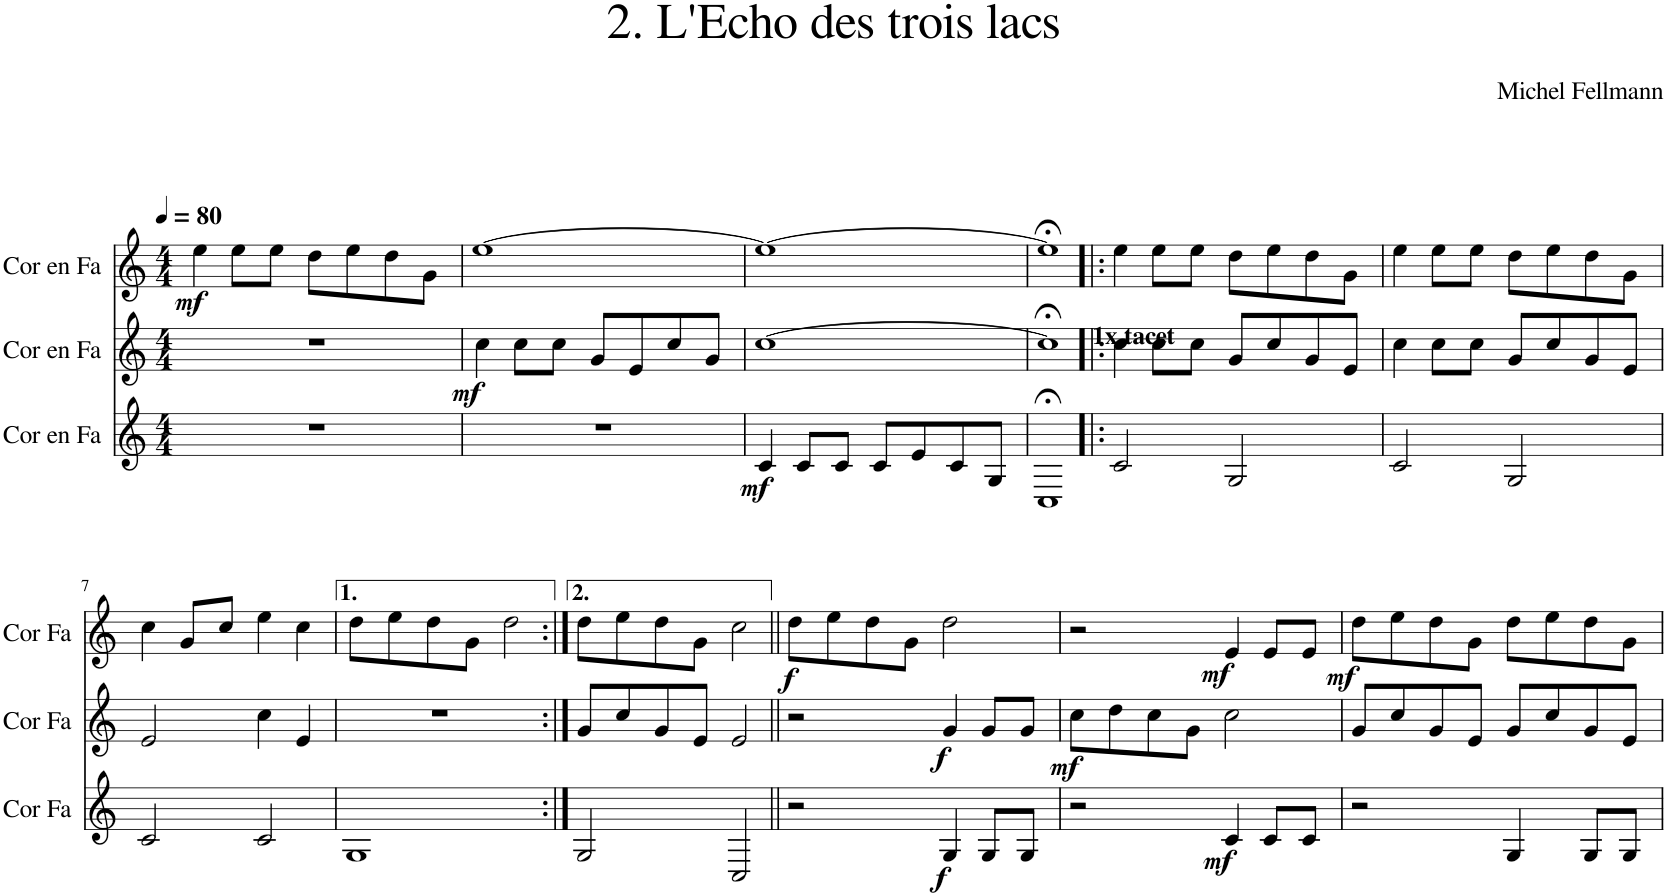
**kern	**dynam	**kern	**dynam	**kern	**dynam
*part3	*part3	*part2	*part2	*part1	*part1
*staff3	*staff3	*staff2	*staff2	*staff1	*staff1
*I"Cor en Fa	*	*I"Cor en Fa	*	*I"Cor en Fa	*
*I'Cor Fa	*	*I'Cor Fa	*	*I'Cor Fa	*
*clefG2	*	*clefG2	*	*clefG2	*
*Trd4c7	*	*Trd4c7	*	*Trd4c7	*
*k[]	*	*k[]	*	*k[]	*
*M4/4	*	*M4/4	*	*M4/4	*
*MM80	*	*MM80	*	*MM80	*
=1	=1	=1	=1	=1	=1
!	!	!	!	!	!LO:DY:b
1r	.	1r	.	4ee\	mf
.	.	.	.	8ee\L	.
.	.	.	.	8ee\J	.
.	.	.	.	8dd\L	.
.	.	.	.	8ee\	.
.	.	.	.	8dd\	.
.	.	.	.	8g\J	.
=2	=2	=2	=2	=2	=2
!	!	!	!LO:DY:b	!	!
1r	.	4cc\	mf	[1ee	.
.	.	8cc\L	.	.	.
.	.	8cc\J	.	.	.
.	.	8g/L	.	.	.
.	.	8e/	.	.	.
.	.	8cc/	.	.	.
.	.	8g/J	.	.	.
=3	=3	=3	=3	=3	=3
!	!LO:DY:b	!	!	!	!
4c/	mf	[1cc	.	1ee_	.
8c/L	.	.	.	.	.
8c/J	.	.	.	.	.
8c/L	.	.	.	.	.
8e/	.	.	.	.	.
8c/	.	.	.	.	.
8G/J	.	.	.	.	.
=4	=4	=4	=4	=4	=4
!	!	!LO:TX:a:B:t=1x tacet	!	!	!
1C;<	.	1cc;<]	.	1ee;<]	.
=5!|:	=5!|:	=5!|:	=5!|:	=5!|:	=5!|:
2c/	.	4cc\	.	4ee\	.
.	.	8cc\L	.	8ee\L	.
.	.	8cc\J	.	8ee\J	.
2G/	.	8g/L	.	8dd\L	.
.	.	8cc/	.	8ee\	.
.	.	8g/	.	8dd\	.
.	.	8e/J	.	8g\J	.
=6	=6	=6	=6	=6	=6
2c/	.	4cc\	.	4ee\	.
.	.	8cc\L	.	8ee\L	.
.	.	8cc\J	.	8ee\J	.
2G/	.	8g/L	.	8dd\L	.
.	.	8cc/	.	8ee\	.
.	.	8g/	.	8dd\	.
.	.	8e/J	.	8g\J	.
!!LO:LB:g=z
=7	=7	=7	=7	=7	=7
2c/	.	2e/	.	4cc\	.
.	.	.	.	8g/L	.
.	.	.	.	8cc/J	.
2c/	.	4cc\	.	4ee\	.
.	.	4e/	.	4cc\	.
=8	=8	=8	=8	=8	=8
1G	.	1r	.	8dd\L	.
.	.	.	.	8ee\	.
.	.	.	.	8dd\	.
.	.	.	.	8g\J	.
.	.	.	.	2dd\	.
=9:|!	=9:|!	=9:|!	=9:|!	=9:|!	=9:|!
2G/	.	8g/L	.	8dd\L	.
.	.	8cc/	.	8ee\	.
.	.	8g/	.	8dd\	.
.	.	8e/J	.	8g\J	.
2C/	.	2e/	.	2cc\	.
=10||	=10||	=10||	=10||	=10||	=10||
!	!	!	!	!	!LO:DY:b
2r	.	2r	.	8dd\L	f
.	.	.	.	8ee\	.
.	.	.	.	8dd\	.
.	.	.	.	8g\J	.
!	!LO:DY:b	!	!LO:DY:b	!	!
4G/	f	4g/	f	2dd\	.
8G/L	.	8g/L	.	.	.
8G/J	.	8g/J	.	.	.
=11	=11	=11	=11	=11	=11
!	!	!	!LO:DY:b	!	!
2r	.	8cc\L	mf	2r	.
.	.	8dd\	.	.	.
.	.	8cc\	.	.	.
.	.	8g\J	.	.	.
!	!LO:DY:b	!	!	!	!LO:DY:b
4c/	mf	2cc\	.	4e/	mf
8c/L	.	.	.	8e/L	.
8c/J	.	.	.	8e/J	.
=12	=12	=12	=12	=12	=12
!	!	!	!	!	!LO:DY:b
2r	.	8g/L	.	8dd\L	mf
.	.	8cc/	.	8ee\	.
.	.	8g/	.	8dd\	.
.	.	8e/J	.	8g\J	.
4G/	.	8g/L	.	8dd\L	.
.	.	8cc/	.	8ee\	.
8G/L	.	8g/	.	8dd\	.
8G/J	.	8e/J	.	8g\J	.
=	=	=	=	=	=
*-	*-	*-	*-	*-	*-
